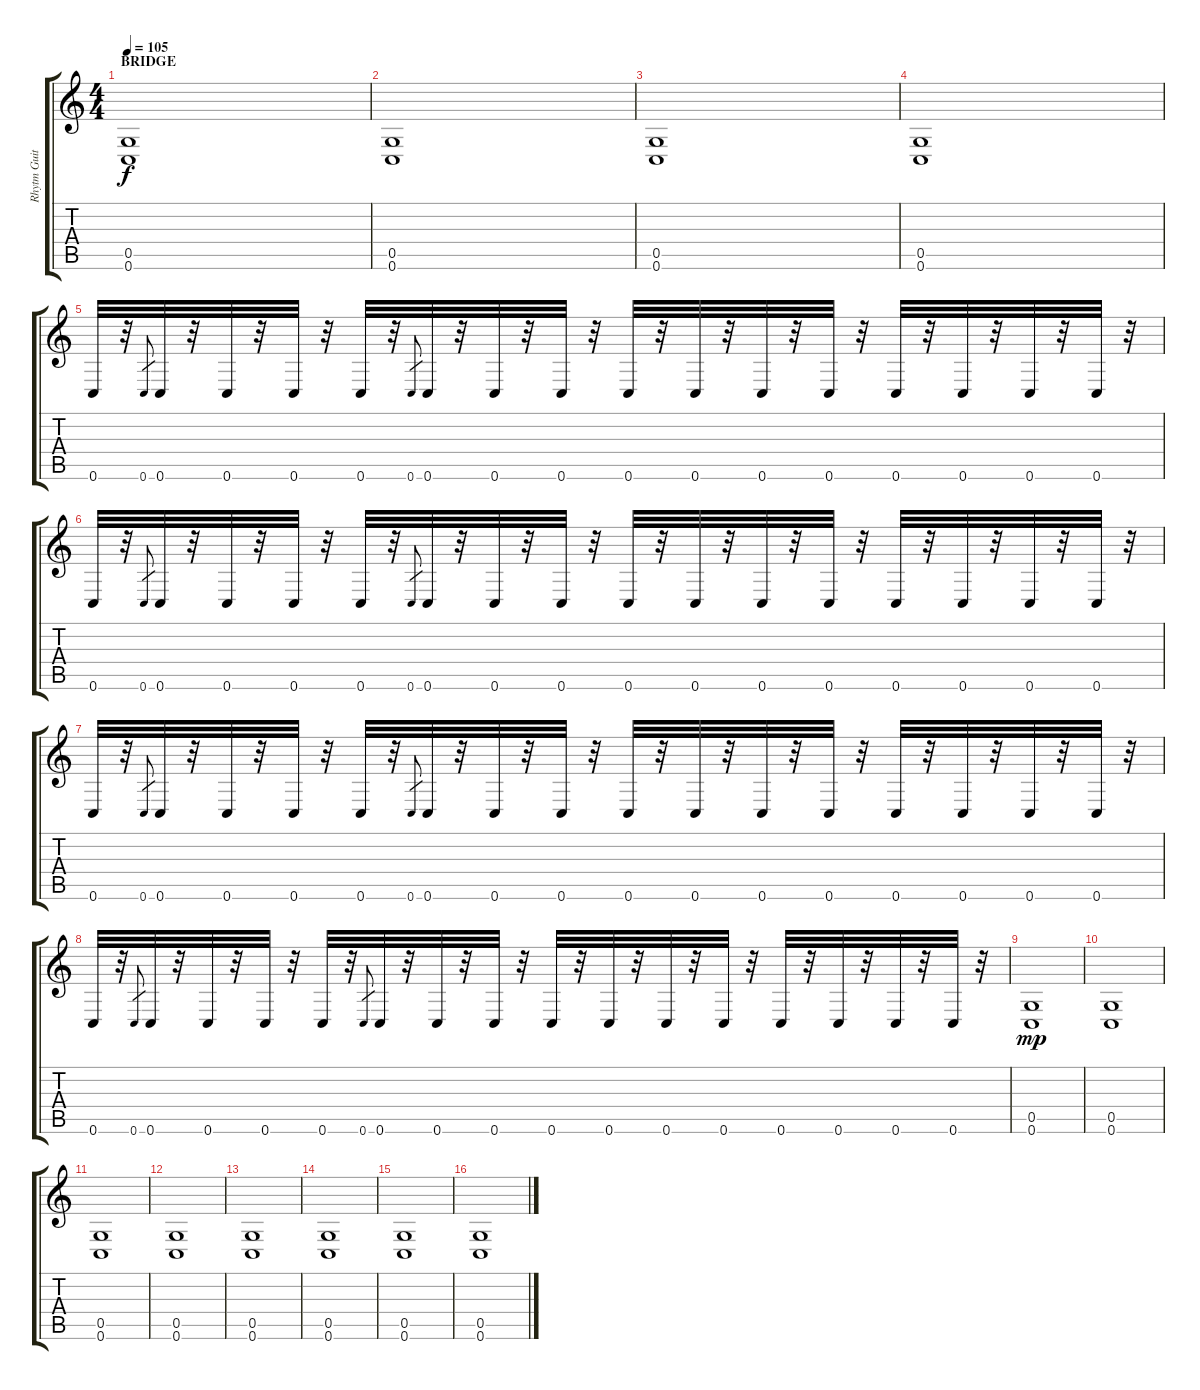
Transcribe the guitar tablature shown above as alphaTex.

\track ("Rhytm Guitar" "Rhytm Guit") {instrument distortionguitar}
\staff {score tabs}
\tuning (D4 A3 F3 C3 G2 C2) {hide}
\ts (4 4)
\section ("" "BRIDGE")
\tempo 105
\clef g2
\ks c
(0.5 0.6).1{dy f} |
(0.5 0.6).1 |
(0.5 0.6).1 |
(0.5 0.6).1 |
0.6.32 r.32 0.6.8{gr} 0.6.32 r.32 0.6.32 r.32 0.6.32 r.32 0.6.32 r.32 0.6.8{gr} 0.6.32 r.32 0.6.32 r.32 0.6.32 r.32 0.6.32 r.32 0.6.32 r.32 0.6.32 r.32 0.6.32 r.32 0.6.32 r.32 0.6.32 r.32 0.6.32 r.32 0.6.32 r.32 |
0.6.32 r.32 0.6.8{gr} 0.6.32 r.32 0.6.32 r.32 0.6.32 r.32 0.6.32 r.32 0.6.8{gr} 0.6.32 r.32 0.6.32 r.32 0.6.32 r.32 0.6.32 r.32 0.6.32 r.32 0.6.32 r.32 0.6.32 r.32 0.6.32 r.32 0.6.32 r.32 0.6.32 r.32 0.6.32 r.32 |
0.6.32 r.32 0.6.8{gr} 0.6.32 r.32 0.6.32 r.32 0.6.32 r.32 0.6.32 r.32 0.6.8{gr} 0.6.32 r.32 0.6.32 r.32 0.6.32 r.32 0.6.32 r.32 0.6.32 r.32 0.6.32 r.32 0.6.32 r.32 0.6.32 r.32 0.6.32 r.32 0.6.32 r.32 0.6.32 r.32 |
0.6.32 r.32 0.6.8{gr} 0.6.32 r.32 0.6.32 r.32 0.6.32 r.32 0.6.32 r.32 0.6.8{gr} 0.6.32 r.32 0.6.32 r.32 0.6.32 r.32 0.6.32 r.32 0.6.32 r.32 0.6.32 r.32 0.6.32 r.32 0.6.32 r.32 0.6.32 r.32 0.6.32 r.32 0.6.32 r.32 |
(0.5 0.6).1{dy mp} |
(0.5 0.6).1 |
(0.5 0.6).1 |
(0.5 0.6).1 |
(0.5 0.6).1 |
(0.5 0.6).1 |
(0.5 0.6).1 |
(0.5 0.6).1
